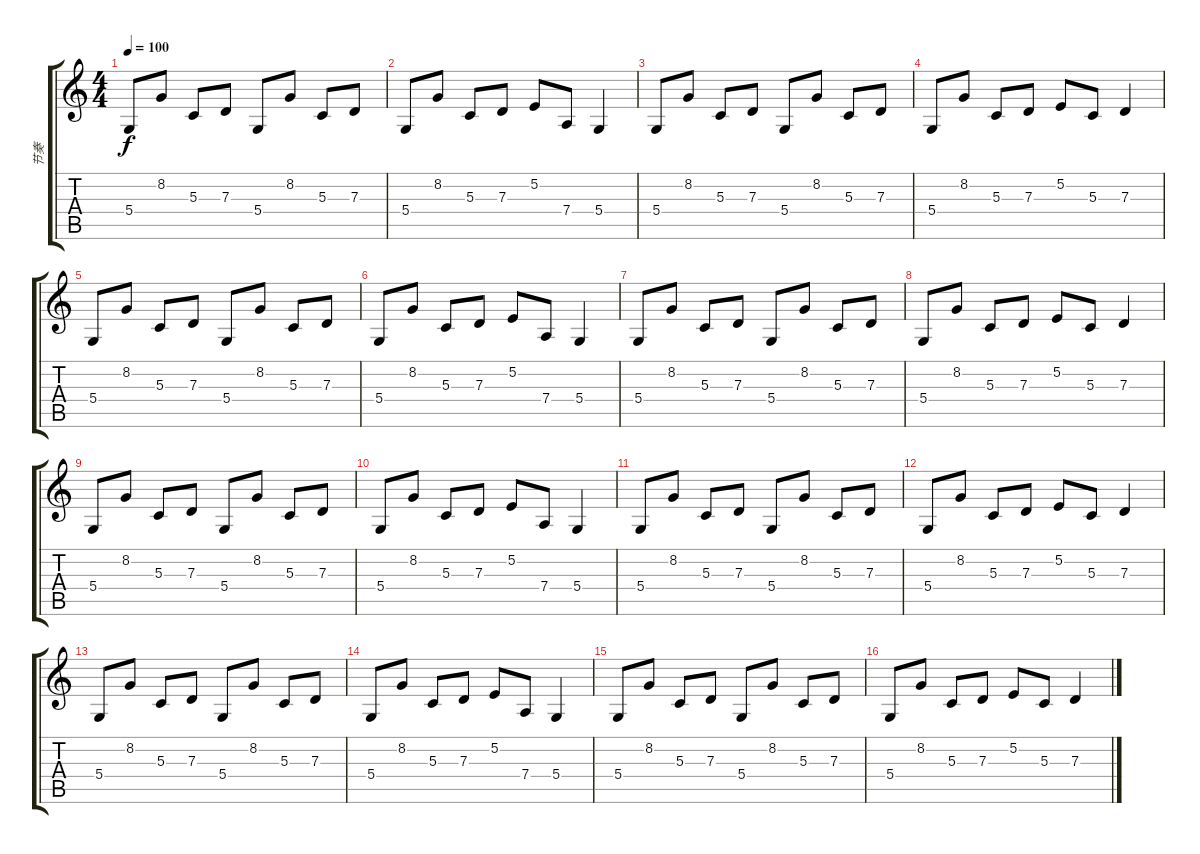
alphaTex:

\track ("节奏" "节奏") {instrument vibraphone}
\staff {score tabs}
\tuning (E4 B3 G3 D3 A2 E2) {hide}
\ts (4 4)
\tempo 100
\clef g2
\ks c
5.4.8{dy f} 8.2.8 5.3.8 7.3.8 5.4.8 8.2.8 5.3.8 7.3.8 |
5.4.8 8.2.8 5.3.8 7.3.8 5.2.8 7.4.8 5.4.4 |
5.4.8 8.2.8 5.3.8 7.3.8 5.4.8 8.2.8 5.3.8 7.3.8 |
5.4.8 8.2.8 5.3.8 7.3.8 5.2.8 5.3.8 7.3.4 |
5.4.8 8.2.8 5.3.8 7.3.8 5.4.8 8.2.8 5.3.8 7.3.8 |
5.4.8 8.2.8 5.3.8 7.3.8 5.2.8 7.4.8 5.4.4 |
5.4.8 8.2.8 5.3.8 7.3.8 5.4.8 8.2.8 5.3.8 7.3.8 |
5.4.8 8.2.8 5.3.8 7.3.8 5.2.8 5.3.8 7.3.4 |
5.4.8 8.2.8 5.3.8 7.3.8 5.4.8 8.2.8 5.3.8 7.3.8 |
5.4.8 8.2.8 5.3.8 7.3.8 5.2.8 7.4.8 5.4.4 |
5.4.8 8.2.8 5.3.8 7.3.8 5.4.8 8.2.8 5.3.8 7.3.8 |
5.4.8 8.2.8 5.3.8 7.3.8 5.2.8 5.3.8 7.3.4 |
5.4.8 8.2.8 5.3.8 7.3.8 5.4.8 8.2.8 5.3.8 7.3.8 |
5.4.8 8.2.8 5.3.8 7.3.8 5.2.8 7.4.8 5.4.4 |
5.4.8 8.2.8 5.3.8 7.3.8 5.4.8 8.2.8 5.3.8 7.3.8 |
5.4.8 8.2.8 5.3.8 7.3.8 5.2.8 5.3.8 7.3.4
